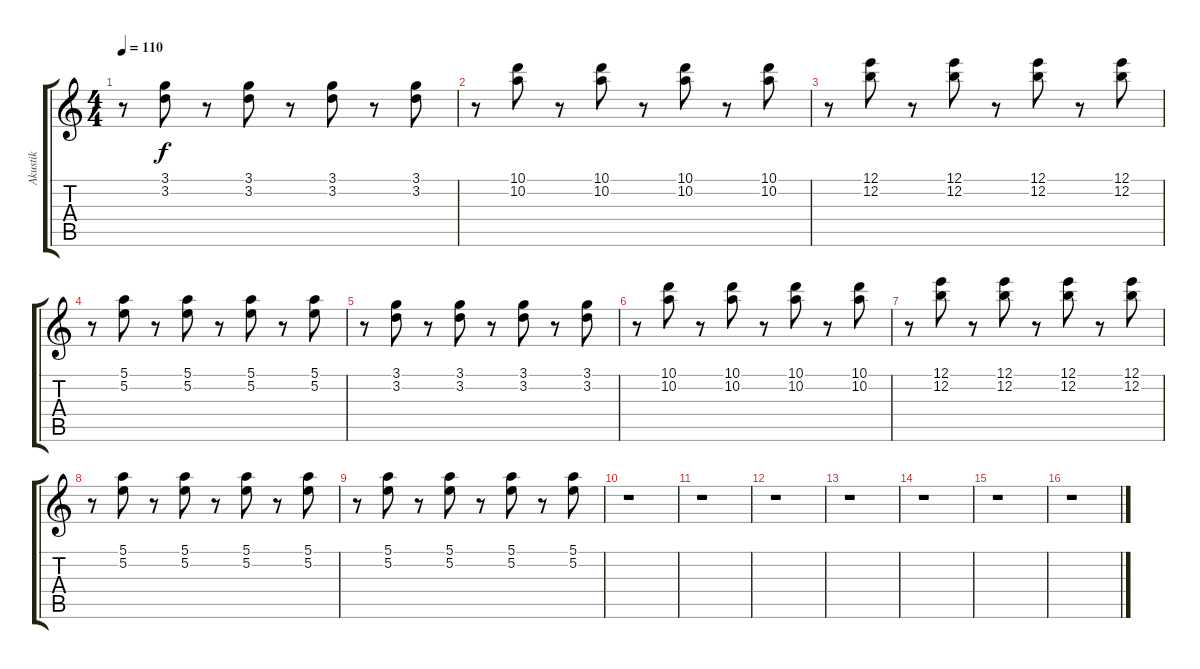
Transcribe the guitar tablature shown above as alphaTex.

\track ("Akustik" "Akustik") {instrument overdrivenguitar}
\staff {score tabs}
\tuning (E4 B3 G3 D3 A2 E2) {hide}
\ts (4 4)
\tempo 110
\clef g2
\ks c
r.8{dy f} (3.1 3.2).8 r.8 (3.1 3.2).8 r.8 (3.1 3.2).8 r.8 (3.1 3.2).8 |
r.8 (10.1 10.2).8 r.8 (10.1 10.2).8 r.8 (10.1 10.2).8 r.8 (10.1 10.2).8 |
r.8 (12.1 12.2).8 r.8 (12.1 12.2).8 r.8 (12.1 12.2).8 r.8 (12.1 12.2).8 |
r.8 (5.1 5.2).8 r.8 (5.1 5.2).8 r.8 (5.1 5.2).8 r.8 (5.1 5.2).8 |
r.8 (3.1 3.2).8 r.8 (3.1 3.2).8 r.8 (3.1 3.2).8 r.8 (3.1 3.2).8 |
r.8 (10.1 10.2).8 r.8 (10.1 10.2).8 r.8 (10.1 10.2).8 r.8 (10.1 10.2).8 |
r.8 (12.1 12.2).8 r.8 (12.1 12.2).8 r.8 (12.1 12.2).8 r.8 (12.1 12.2).8 |
r.8 (5.1 5.2).8 r.8 (5.1 5.2).8 r.8 (5.1 5.2).8 r.8 (5.1 5.2).8 |
r.8 (5.1 5.2).8 r.8 (5.1 5.2).8 r.8 (5.1 5.2).8 r.8 (5.1 5.2).8 |
r.1 |
r.1 |
r.1 |
r.1 |
r.1 |
r.1 |
r.1
